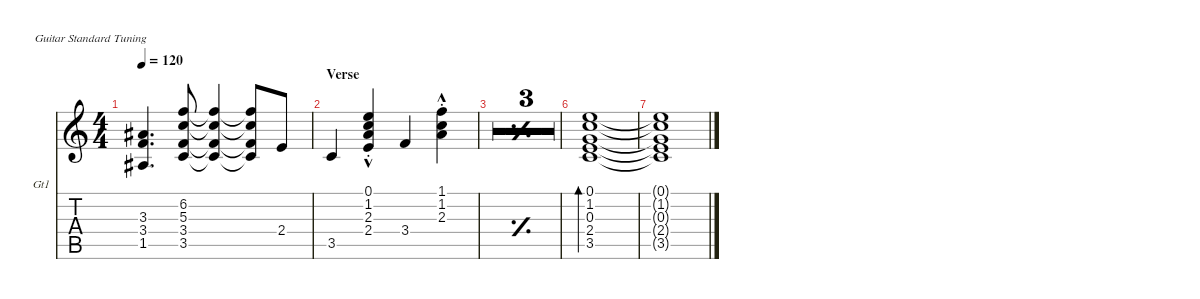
\defaultSystemsLayout 4
\hideDynamics
\bracketExtendMode nobrackets
\firstSystemTrackNameOrientation horizontal
\otherSystemsTrackNameOrientation horizontal
\track ("Guitar 1" "Gt1") {multiBarRest instrument electricguitarclean}
\staff {score tabs}
\tuning (E4 B3 G3 D3 A2 E2)
\ts (4 4)
\tempo 120
\clef g2
\ks c
(1.5 3.4 3.3).4{d dy mf} (3.4 3.5 5.3 6.2).8 (3.4{t} 3.5{t} 5.3{t} 6.2{t}).4 (3.4{t} 3.5{t} 5.3{t} 6.2{t}).8 2.4.8 |
\section ("" "Verse")
3.5.4 (2.4{hac st} 2.3{hac st} 1.2{hac st} 0.1{hac st}).4 3.4.4 (1.1{hac st} 1.2{hac st} 2.3{hac st}).4 |
\simile simple
|
|
|
\simile none
(3.5 2.4 0.3 1.2 0.1).1{bd 239} |
(3.5{t} 2.4{t} 0.3{t} 1.2{t} 0.1{t}).1
